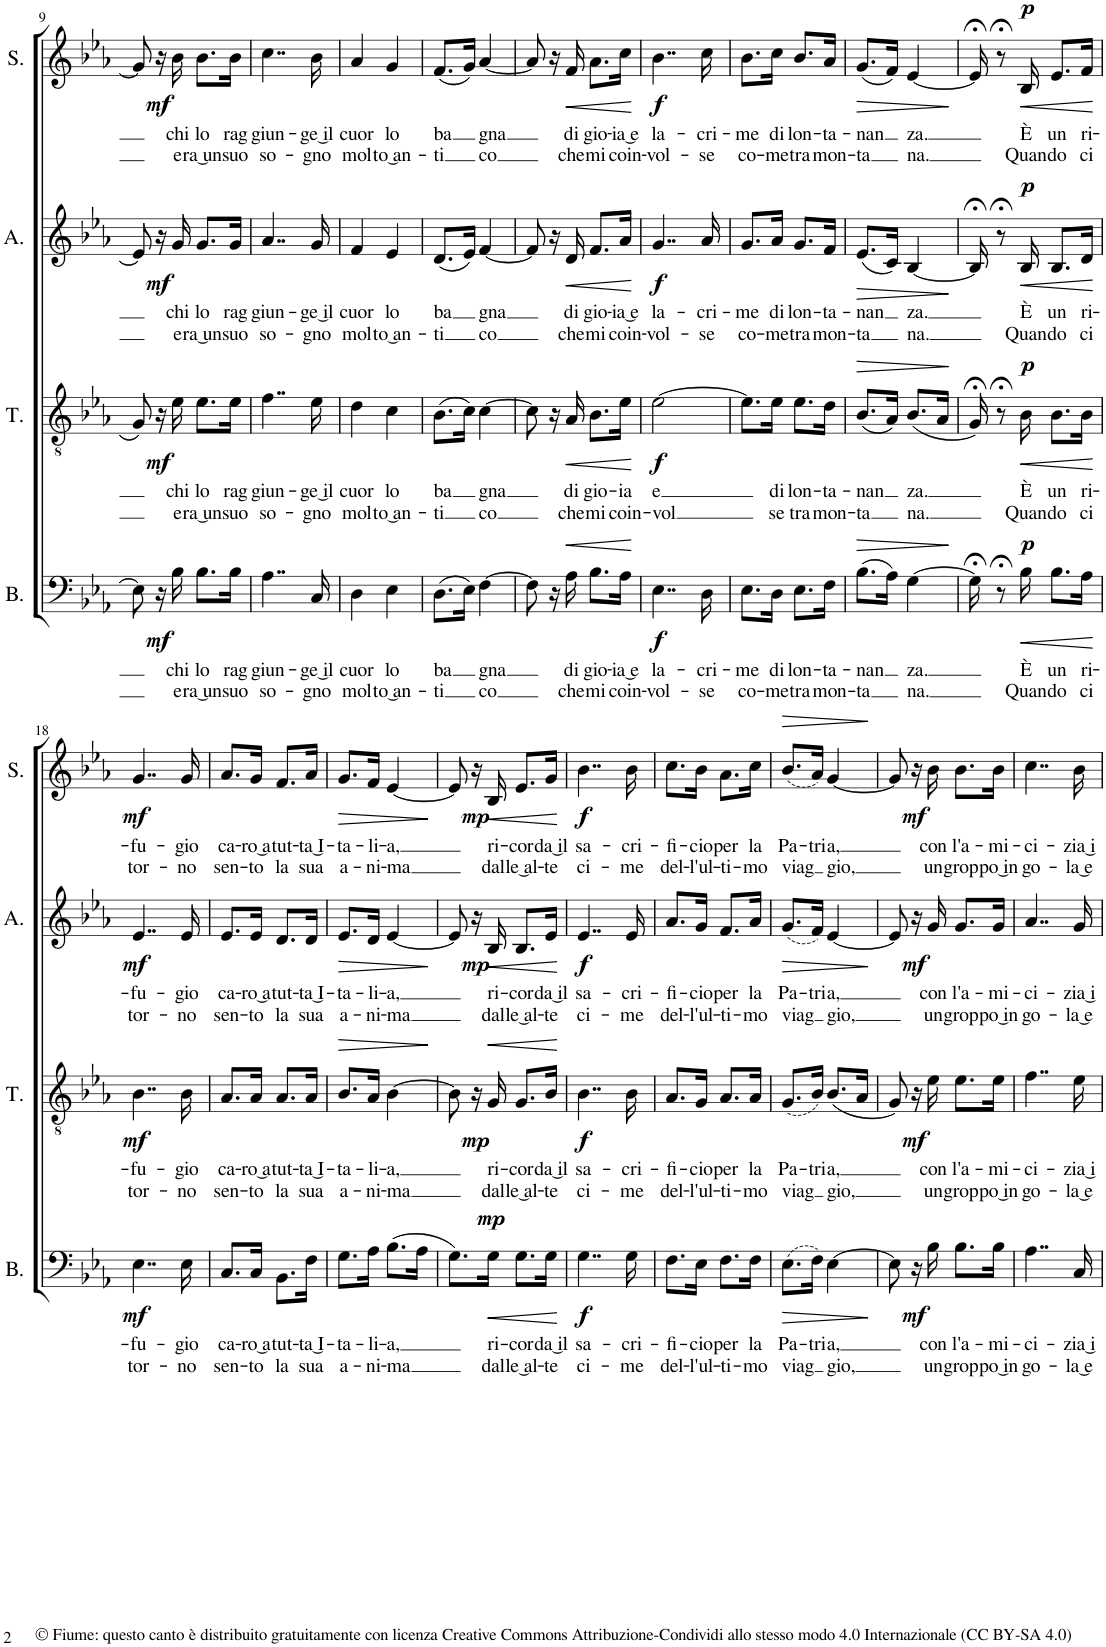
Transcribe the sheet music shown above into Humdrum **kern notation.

**kern	**text	**text	**dynam	**kern	**text	**text	**dynam	**kern	**text	**text	**dynam	**kern	**text	**text	**dynam
*part4	*part4	*part4	*part4	*part3	*part3	*part3	*part3	*part2	*part2	*part2	*part2	*part1	*part1	*part1	*part1
*staff4	*staff4	*staff4	*staff4	*staff3	*staff3	*staff3	*staff3	*staff2	*staff2	*staff2	*staff2	*staff1	*staff1	*staff1	*staff1
*I"Basso	*	*	*	*I"Tenore	*	*	*	*I"Contralto	*	*	*	*I"Soprano	*	*	*
*I'B.	*	*	*	*I'T.	*	*	*	*	*	*	*	*I'S.	*	*	*
!!LO:PB:g=z
*clefF4	*	*	*	*clefGv2	*	*	*	*clefG2	*	*	*	*clefG2	*	*	*
*Trd4c7	*	*	*	*Trd1c2	*	*	*	*	*	*	*	*Trd1c2	*	*	*
*k[b-e-a-]	*	*	*	*k[b-e-a-]	*	*	*	*k[b-e-a-]	*	*	*	*k[b-e-a-]	*	*	*
*M2/4	*	*	*	*M2/4	*	*	*	*M2/4	*	*	*	*M2/4	*	*	*
=9	=9	=9	=9	=9	=9	=9	=9	=9	=9	=9	=9	=9	=9	=9	=9
8E-\]	.	.	.	8G/	.	.	.	8e-/]	.	.	.	8g/]	.	.	.
!	!	!	!LO:DY:b	!	!	!	!LO:DY:b	!	!	!	!LO:DY:b	!	!	!	!LO:DY:b
16r	.	.	mf	16r	.	.	mf	16r	.	.	mf	16r	.	.	mf
!	!LO:LY:b	!LO:LY:b	!	!	!LO:LY:b	!LO:LY:b	!	!	!LO:LY:b	!LO:LY:b	!	!	!LO:LY:b	!LO:LY:b	!
16B-\	chi	e-	.	16e-\	chi	e-	.	16g/	chi	e-	.	16b-\	chi	e-	.
!	!LO:LY:b	!LO:LY:b	!	!	!LO:LY:b	!LO:LY:b	!	!	!LO:LY:b	!LO:LY:b	!	!	!LO:LY:b	!LO:LY:b	!
8.B-\L	lo	-ra ͜un	.	8.e-\L	lo	-ra ͜un	.	8.g/L	lo	-ra ͜un	.	8.b-\L	lo	-ra ͜un	.
!	!LO:LY:b	!LO:LY:b	!	!	!LO:LY:b	!LO:LY:b	!	!	!LO:LY:b	!LO:LY:b	!	!	!LO:LY:b	!LO:LY:b	!
16B-\Jk	rag-	suo	.	16e-\Jk	rag-	suo	.	16g/Jk	rag-	suo	.	16b-\Jk	rag-	suo	.
=10	=10	=10	=10	=10	=10	=10	=10	=10	=10	=10	=10	=10	=10	=10	=10
!	!LO:LY:b	!LO:LY:b	!	!	!LO:LY:b	!LO:LY:b	!	!	!LO:LY:b	!LO:LY:b	!	!	!LO:LY:b	!LO:LY:b	!
4..A-\	-giun-	so-	.	4..f\	-giun-	so-	.	4..a-/	-giun-	so-	.	4..cc\	-giun-	so-	.
!	!LO:LY:b	!LO:LY:b	!	!	!LO:LY:b	!LO:LY:b	!	!	!LO:LY:b	!LO:LY:b	!	!	!LO:LY:b	!LO:LY:b	!
16C/	-ge ͜il	-gno	.	16e-\	-ge ͜il	-gno	.	16g/	-ge ͜il	-gno	.	16b-\	-ge ͜il	-gno	.
=11	=11	=11	=11	=11	=11	=11	=11	=11	=11	=11	=11	=11	=11	=11	=11
!	!LO:LY:b	!LO:LY:b	!	!	!LO:LY:b	!LO:LY:b	!	!	!LO:LY:b	!LO:LY:b	!	!	!LO:LY:b	!LO:LY:b	!
4D\	cuor	mol-	.	4d\	cuor	mol-	.	4f/	cuor	mol-	.	4a-/	cuor	mol-	.
!	!LO:LY:b	!LO:LY:b	!	!	!LO:LY:b	!LO:LY:b	!	!	!LO:LY:b	!LO:LY:b	!	!	!LO:LY:b	!LO:LY:b	!
4E-\	lo	-to ͜an-	.	4c\	lo	-to ͜an-	.	4e-/	lo	-to ͜an-	.	4g/	lo	-to ͜an-	.
=12	=12	=12	=12	=12	=12	=12	=12	=12	=12	=12	=12	=12	=12	=12	=12
!	!LO:LY:b	!LO:LY:b	!	!	!LO:LY:b	!LO:LY:b	!	!	!LO:LY:b	!LO:LY:b	!	!	!LO:LY:b	!LO:LY:b	!
(8.D\L	-ba	-ti	.	(8.B-\L	-ba	-ti	.	(8.d/L	-ba	-ti	.	(8.f/L	-ba	-ti	.
16E-\Jk)	.	.	.	16c\Jk)	.	.	.	16e-/Jk)	.	.	.	16g/Jk)	.	.	.
!	!LO:LY:b	!LO:LY:b	!	!	!LO:LY:b	!LO:LY:b	!	!	!LO:LY:b	!LO:LY:b	!	!	!LO:LY:b	!LO:LY:b	!
[4F\	gna	co	.	[4c\	gna	co	.	[4f/	gna	co	.	[4a-/	gna	co	.
=13	=13	=13	=13	=13	=13	=13	=13	=13	=13	=13	=13	=13	=13	=13	=13
8F\]	.	.	.	8c\]	.	.	.	8f/]	.	.	.	8a-/]	.	.	.
16r	.	.	.	16r	.	.	.	16r	.	.	.	16r	.	.	.
!	!LO:LY:b	!LO:LY:b	!LO:HP:b	!	!LO:LY:b	!LO:LY:b	!LO:HP:b	!	!LO:LY:b	!LO:LY:b	!LO:HP:b	!	!LO:LY:b	!LO:LY:b	!LO:HP:b
16A-\	di	che	<	16A-/	di	che	<	16d/	di	che	<	16f/	di	che	<
!	!LO:LY:b	!LO:LY:b	!	!	!LO:LY:b	!LO:LY:b	!	!	!LO:LY:b	!LO:LY:b	!	!	!LO:LY:b	!LO:LY:b	!
8.B-\L	gio-	mi	.	8.B-\L	gio-	mi	.	8.f/L	gio-	mi	.	8.a-\L	gio-	mi	.
!	!LO:LY:b	!LO:LY:b	!	!	!LO:LY:b	!LO:LY:b	!	!	!LO:LY:b	!LO:LY:b	!	!	!LO:LY:b	!LO:LY:b	!
16A-\Jk	-ia ͜e	coin-	.	16e-\Jk	-ia	coin-	.	16a-/Jk	-ia ͜e	coin-	.	16cc\Jk	-ia ͜e	coin-	.
.	.	.	[	.	.	.	[	.	.	.	[	.	.	.	[
=14	=14	=14	=14	=14	=14	=14	=14	=14	=14	=14	=14	=14	=14	=14	=14
!	!LO:LY:b	!LO:LY:b	!LO:DY:b	!	!LO:LY:b	!LO:LY:b	!LO:DY:b	!	!LO:LY:b	!LO:LY:b	!LO:DY:b	!	!LO:LY:b	!LO:LY:b	!LO:DY:b
4..E-\	la-	-vol-	f	[2e-\	e	-vol	f	4..g/	la-	-vol-	f	4..b-\	la-	-vol-	f
!	!LO:LY:b	!LO:LY:b	!	!	!	!	!	!	!LO:LY:b	!LO:LY:b	!	!	!LO:LY:b	!LO:LY:b	!
16D\	-cri-	-se	.	.	.	.	.	16a-/	-cri-	-se	.	16cc\	-cri-	-se	.
=15	=15	=15	=15	=15	=15	=15	=15	=15	=15	=15	=15	=15	=15	=15	=15
!	!LO:LY:b	!LO:LY:b	!	!	!	!	!	!	!LO:LY:b	!LO:LY:b	!	!	!LO:LY:b	!LO:LY:b	!
8.E-\L	-me	co-	.	8.e-\L]	.	.	.	8.g/L	-me	co-	.	8.b-\L	-me	co-	.
!	!LO:LY:b	!LO:LY:b	!	!	!LO:LY:b	!LO:LY:b	!	!	!LO:LY:b	!LO:LY:b	!	!	!LO:LY:b	!LO:LY:b	!
16D\Jk	di	-me	.	16e-\Jk	di	se	.	16a-/Jk	di	-me	.	16cc\Jk	di	-me	.
!	!LO:LY:b	!LO:LY:b	!	!	!LO:LY:b	!LO:LY:b	!	!	!LO:LY:b	!LO:LY:b	!	!	!LO:LY:b	!LO:LY:b	!
8.E-\L	lon-	tra-	.	8.e-\L	lon-	tra-	.	8.g/L	lon-	tra-	.	8.b-/L	lon-	tra-	.
!	!LO:LY:b	!LO:LY:b	!	!	!LO:LY:b	!LO:LY:b	!	!	!LO:LY:b	!LO:LY:b	!	!	!LO:LY:b	!LO:LY:b	!
16F\Jk	-ta-	-mon-	.	16d\Jk	-ta-	-mon-	.	16f/Jk	-ta-	-mon-	.	16a-/Jk	-ta-	-mon-	.
=16	=16	=16	=16	=16	=16	=16	=16	=16	=16	=16	=16	=16	=16	=16	=16
!	!LO:LY:b	!LO:LY:b	!LO:HP:b	!	!LO:LY:b	!LO:LY:b	!LO:HP:b	!	!LO:LY:b	!LO:LY:b	!LO:HP:b	!	!LO:LY:b	!LO:LY:b	!LO:HP:b
(8.B-\L	-nan	-ta	>	(8.B-/L	-nan	-ta	>	(8.e-/L	-nan	-ta	>	(8.g/L	-nan	-ta	>
16A-\Jk)	.	.	.	16A-/Jk)	.	.	.	16c/Jk)	.	.	.	16f/Jk)	.	.	.
!	!LO:LY:b	!LO:LY:b	!	!	!LO:LY:b	!LO:LY:b	!	!	!LO:LY:b	!LO:LY:b	!	!	!LO:LY:b	!LO:LY:b	!
[4G\	za.	na.	.	(8.B-/L	za.	na.	.	[4B-/	za.	na.	.	[4e-/	za.	na.	.
.	.	.	.	16A-/Jk	.	.	.	.	.	.	.	.	.	.	.
.	.	.	]	.	.	.	]	.	.	.	]	.	.	.	]
=17	=17	=17	=17	=17	=17	=17	=17	=17	=17	=17	=17	=17	=17	=17	=17
16G;<\]	.	.	.	16G;</)	.	.	.	16B-;</]	.	.	.	16e-;</]	.	.	.
8r;<	.	.	.	8r;<	.	.	.	8r;<	.	.	.	8r;<	.	.	.
!	!LO:LY:b	!LO:LY:b	!LO:HP:b	!	!LO:LY:b	!LO:LY:b	!LO:HP:b	!	!LO:LY:b	!LO:LY:b	!LO:HP:b	!	!LO:LY:b	!LO:LY:b	!LO:HP:b
!	!	!	!LO:DY:n=1:a	!	!	!	!LO:DY:n=1:a	!	!	!	!LO:DY:n=1:a	!	!	!	!LO:DY:n=1:a
16B-\	È	Quan-	< p	16B-\	È	Quan-	< p	16B-/	È	Quan-	< p	16B-/	È	Quan-	< p
!	!LO:LY:b	!LO:LY:b	!	!	!LO:LY:b	!LO:LY:b	!	!	!LO:LY:b	!LO:LY:b	!	!	!LO:LY:b	!LO:LY:b	!
8.B-\L	un	-do	.	8.B-\L	un	-do	.	8.B-/L	un	-do	.	8.e-/L	un	-do	.
!	!LO:LY:b	!LO:LY:b	!	!	!LO:LY:b	!LO:LY:b	!	!	!LO:LY:b	!LO:LY:b	!	!	!LO:LY:b	!LO:LY:b	!
16A-\Jk	ri-	ci	.	16B-\Jk	ri-	ci	.	16d/Jk	ri-	ci	.	16f/Jk	ri-	ci	.
.	.	.	[	.	.	.	[	.	.	.	[	.	.	.	[
!!LO:LB:g=z
=18	=18	=18	=18	=18	=18	=18	=18	=18	=18	=18	=18	=18	=18	=18	=18
!	!LO:LY:b	!LO:LY:b	!LO:DY:b	!	!LO:LY:b	!LO:LY:b	!LO:DY:b	!	!LO:LY:b	!LO:LY:b	!LO:DY:b	!	!LO:LY:b	!LO:LY:b	!LO:DY:b
4..E-\	-fu-	tor-	mf	4..B-\	-fu-	tor-	mf	4..e-/	-fu-	tor-	mf	4..g/	-fu-	tor-	mf
!	!LO:LY:b	!LO:LY:b	!	!	!LO:LY:b	!LO:LY:b	!	!	!LO:LY:b	!LO:LY:b	!	!	!LO:LY:b	!LO:LY:b	!
16E-\	-gio	-no	.	16B-\	-gio	-no	.	16e-/	-gio	-no	.	16g/	-gio	-no	.
=19	=19	=19	=19	=19	=19	=19	=19	=19	=19	=19	=19	=19	=19	=19	=19
!	!LO:LY:b	!LO:LY:b	!	!	!LO:LY:b	!LO:LY:b	!	!	!LO:LY:b	!LO:LY:b	!	!	!LO:LY:b	!LO:LY:b	!
8.C/L	ca-	sen-	.	8.A-/L	ca-	sen-	.	8.e-/L	ca-	sen-	.	8.a-/L	ca-	sen-	.
!	!LO:LY:b	!LO:LY:b	!	!	!LO:LY:b	!LO:LY:b	!	!	!LO:LY:b	!LO:LY:b	!	!	!LO:LY:b	!LO:LY:b	!
16C/Jk	-ro ͜a	-to	.	16A-/Jk	-ro ͜a	-to	.	16e-/Jk	-ro ͜a	-to	.	16g/Jk	-ro ͜a	-to	.
!	!LO:LY:b	!LO:LY:b	!	!	!LO:LY:b	!LO:LY:b	!	!	!LO:LY:b	!LO:LY:b	!	!	!LO:LY:b	!LO:LY:b	!
8.BB-\L	tut-	la	.	8.A-/L	tut-	la	.	8.d/L	tut-	la	.	8.f/L	tut-	la	.
!	!LO:LY:b	!LO:LY:b	!	!	!LO:LY:b	!LO:LY:b	!	!	!LO:LY:b	!LO:LY:b	!	!	!LO:LY:b	!LO:LY:b	!
16F\Jk	-ta ͜I-	sua	.	16A-/Jk	-ta ͜I-	sua	.	16d/Jk	-ta ͜I-	sua	.	16a-/Jk	-ta ͜I-	sua	.
=20	=20	=20	=20	=20	=20	=20	=20	=20	=20	=20	=20	=20	=20	=20	=20
!	!LO:LY:b	!LO:LY:b	!	!	!LO:LY:b	!LO:LY:b	!LO:HP:b	!	!LO:LY:b	!LO:LY:b	!LO:HP:b	!	!LO:LY:b	!LO:LY:b	!LO:HP:b
8.G\L	-ta-	a-	.	8.B-/L	-ta-	a-	>	8.e-/L	-ta-	a-	>	8.g/L	-ta-	a-	>
!	!LO:LY:b	!LO:LY:b	!	!	!LO:LY:b	!LO:LY:b	!	!	!LO:LY:b	!LO:LY:b	!	!	!LO:LY:b	!LO:LY:b	!
16A-\Jk	-li-	-ni-	.	16A-/Jk	-li-	-ni-	.	16d/Jk	-li-	-ni-	.	16f/Jk	-li-	-ni-	.
!	!LO:LY:b	!LO:LY:b	!	!	!LO:LY:b	!LO:LY:b	!	!	!LO:LY:b	!LO:LY:b	!	!	!LO:LY:b	!LO:LY:b	!
(8.B-\L	-a,	-ma	.	[4B-\	-a,	-ma	.	[4e-/	-a,	-ma	.	[4e-/	-a,	-ma	.
16A-\Jk	.	.	.	.	.	.	.	.	.	.	.	.	.	.	.
.	.	.	.	.	.	.	]	.	.	.	]	.	.	.	]
=21	=21	=21	=21	=21	=21	=21	=21	=21	=21	=21	=21	=21	=21	=21	=21
8.G\L)	.	.	.	8B-\]	.	.	.	8e-/]	.	.	.	8e-/]	.	.	.
!	!	!	!	!	!	!	!LO:DY:b	!	!	!	!LO:DY:b	!	!	!	!LO:DY:b
.	.	.	.	16r	.	.	mp	16r	.	.	mp	16r	.	.	mp
!	!LO:LY:b	!LO:LY:b	!LO:HP:b	!	!LO:LY:b	!LO:LY:b	!LO:HP:b	!	!LO:LY:b	!LO:LY:b	!LO:HP:b	!	!LO:LY:b	!LO:LY:b	!LO:HP:b
!	!	!	!LO:DY:n=1:a	!	!	!	!	!	!	!	!	!	!	!	!
16G\Jk	ri-	dal-	< mp	16G/	ri-	dal-	<	16B-/	ri-	dal-	<	16B-/	ri-	dal-	<
!	!LO:LY:b	!LO:LY:b	!	!	!LO:LY:b	!LO:LY:b	!	!	!LO:LY:b	!LO:LY:b	!	!	!LO:LY:b	!LO:LY:b	!
8.G\L	-cor-	-le ͜al-	.	8.G/L	-cor-	-le ͜al-	.	8.B-/L	-cor-	-le ͜al-	.	8.e-/L	-cor-	-le ͜al-	.
!	!LO:LY:b	!LO:LY:b	!	!	!LO:LY:b	!LO:LY:b	!	!	!LO:LY:b	!LO:LY:b	!	!	!LO:LY:b	!LO:LY:b	!
16G\Jk	-da ͜il	-te	.	16B-/Jk	-da ͜il	-te	.	16e-/Jk	-da ͜il	-te	.	16g/Jk	-da ͜il	-te	.
.	.	.	[	.	.	.	[	.	.	.	[	.	.	.	[
=22	=22	=22	=22	=22	=22	=22	=22	=22	=22	=22	=22	=22	=22	=22	=22
!	!LO:LY:b	!LO:LY:b	!LO:DY:b	!	!LO:LY:b	!LO:LY:b	!LO:DY:b	!	!LO:LY:b	!LO:LY:b	!LO:DY:b	!	!LO:LY:b	!LO:LY:b	!LO:DY:b
4..G\	sa-	ci-	f	4..B-\	sa-	ci-	f	4..e-/	sa-	ci-	f	4..b-\	sa-	ci-	f
!	!LO:LY:b	!LO:LY:b	!	!	!LO:LY:b	!LO:LY:b	!	!	!LO:LY:b	!LO:LY:b	!	!	!LO:LY:b	!LO:LY:b	!
16G\	-cri-	-me	.	16B-\	-cri-	-me	.	16e-/	-cri-	-me	.	16b-\	-cri-	-me	.
=23	=23	=23	=23	=23	=23	=23	=23	=23	=23	=23	=23	=23	=23	=23	=23
!	!LO:LY:b	!LO:LY:b	!	!	!LO:LY:b	!LO:LY:b	!	!	!LO:LY:b	!LO:LY:b	!	!	!LO:LY:b	!LO:LY:b	!
8.F\L	-fi-	del-	.	8.A-/L	-fi-	del-	.	8.a-/L	-fi-	del-	.	8.cc\L	-fi-	del-	.
!	!LO:LY:b	!LO:LY:b	!	!	!LO:LY:b	!LO:LY:b	!	!	!LO:LY:b	!LO:LY:b	!	!	!LO:LY:b	!LO:LY:b	!
16E-\Jk	-cio	-l'ul-	.	16G/Jk	-cio	-l'ul-	.	16g/Jk	-cio	-l'ul-	.	16b-\Jk	-cio	-l'ul-	.
!	!LO:LY:b	!LO:LY:b	!	!	!LO:LY:b	!LO:LY:b	!	!	!LO:LY:b	!LO:LY:b	!	!	!LO:LY:b	!LO:LY:b	!
8.F\L	per	-ti-	.	8.A-/L	per	-ti-	.	8.f/L	per	-ti-	.	8.a-\L	per	-ti-	.
!	!LO:LY:b	!LO:LY:b	!	!	!LO:LY:b	!LO:LY:b	!	!	!LO:LY:b	!LO:LY:b	!	!	!LO:LY:b	!LO:LY:b	!
16F\Jk	la	-mo	.	16A-/Jk	la	-mo	.	16a-/Jk	la	-mo	.	16cc\Jk	la	-mo	.
=24	=24	=24	=24	=24	=24	=24	=24	=24	=24	=24	=24	=24	=24	=24	=24
!	!LO:LY:b	!LO:LY:b	!LO:HP:b	!	!LO:LY:b	!LO:LY:b	!	!	!LO:LY:b	!LO:LY:b	!LO:HP:b	!	!LO:LY:b	!LO:LY:b	!LO:HP:b
(8.E-\L	Pa-	-viag	>	(8.G/L	Pa-	-viag	.	(8.g/L	Pa-	-viag	>	(8.b-/L	Pa-	-viag	>
!	!LO:LY:b	!	!	!	!LO:LY:b	!	!	!	!LO:LY:b	!	!	!	!LO:LY:b	!	!
16F\Jk)	-tri-	.	.	16B-/Jk)	-tri-	.	.	16f/Jk)	-tri-	.	.	16a-/Jk)	-tri-	.	.
!	!LO:LY:b	!LO:LY:b	!	!	!LO:LY:b	!LO:LY:b	!	!	!LO:LY:b	!LO:LY:b	!	!	!LO:LY:b	!LO:LY:b	!
[4E-\	-a,	gio,	.	(8.B-/L	-a,	gio,	.	[4e-/	-a,	gio,	.	[4g/	-a,	gio,	.
.	.	.	.	16A-/Jk	.	.	.	.	.	.	.	.	.	.	.
.	.	.	]	.	.	.	.	.	.	.	]	.	.	.	]
=25	=25	=25	=25	=25	=25	=25	=25	=25	=25	=25	=25	=25	=25	=25	=25
8E-\]	.	.	.	8G/)	.	.	.	8e-/]	.	.	.	8g/]	.	.	.
!	!	!	!LO:DY:b	!	!	!	!LO:DY:b	!	!	!	!LO:DY:b	!	!	!	!LO:DY:b
16r	.	.	mf	16r	.	.	mf	16r	.	.	mf	16r	.	.	mf
!	!LO:LY:b	!LO:LY:b	!	!	!LO:LY:b	!LO:LY:b	!	!	!LO:LY:b	!LO:LY:b	!	!	!LO:LY:b	!LO:LY:b	!
16B-\	con	un	.	16e-\	con	un	.	16g/	con	un	.	16b-\	con	un	.
!	!LO:LY:b	!LO:LY:b	!	!	!LO:LY:b	!LO:LY:b	!	!	!LO:LY:b	!LO:LY:b	!	!	!LO:LY:b	!LO:LY:b	!
8.B-\L	l'a-	grop-	.	8.e-\L	l'a-	grop-	.	8.g/L	l'a-	grop-	.	8.b-\L	l'a-	grop-	.
!	!LO:LY:b	!LO:LY:b	!	!	!LO:LY:b	!LO:LY:b	!	!	!LO:LY:b	!LO:LY:b	!	!	!LO:LY:b	!LO:LY:b	!
16B-\Jk	-mi-	-po ͜in	.	16e-\Jk	-mi-	-po ͜in	.	16g/Jk	-mi-	-po ͜in	.	16b-\Jk	-mi-	-po ͜in	.
=26	=26	=26	=26	=26	=26	=26	=26	=26	=26	=26	=26	=26	=26	=26	=26
!	!LO:LY:b	!LO:LY:b	!	!	!LO:LY:b	!LO:LY:b	!	!	!LO:LY:b	!LO:LY:b	!	!	!LO:LY:b	!LO:LY:b	!
4..A-\	-ci-	go-	.	4..f\	-ci-	go-	.	4..a-/	-ci-	go-	.	4..cc\	-ci-	go-	.
!	!LO:LY:b	!LO:LY:b	!	!	!LO:LY:b	!LO:LY:b	!	!	!LO:LY:b	!LO:LY:b	!	!	!LO:LY:b	!LO:LY:b	!
16C/	-zia ͜i	-la ͜e	.	16e-\	-zia ͜i	-la ͜e	.	16g/	-zia ͜i	-la ͜e	.	16b-\	-zia ͜i	-la ͜e	.
=	=	=	=	=	=	=	=	=	=	=	=	=	=	=	=
*-	*-	*-	*-	*-	*-	*-	*-	*-	*-	*-	*-	*-	*-	*-	*-
